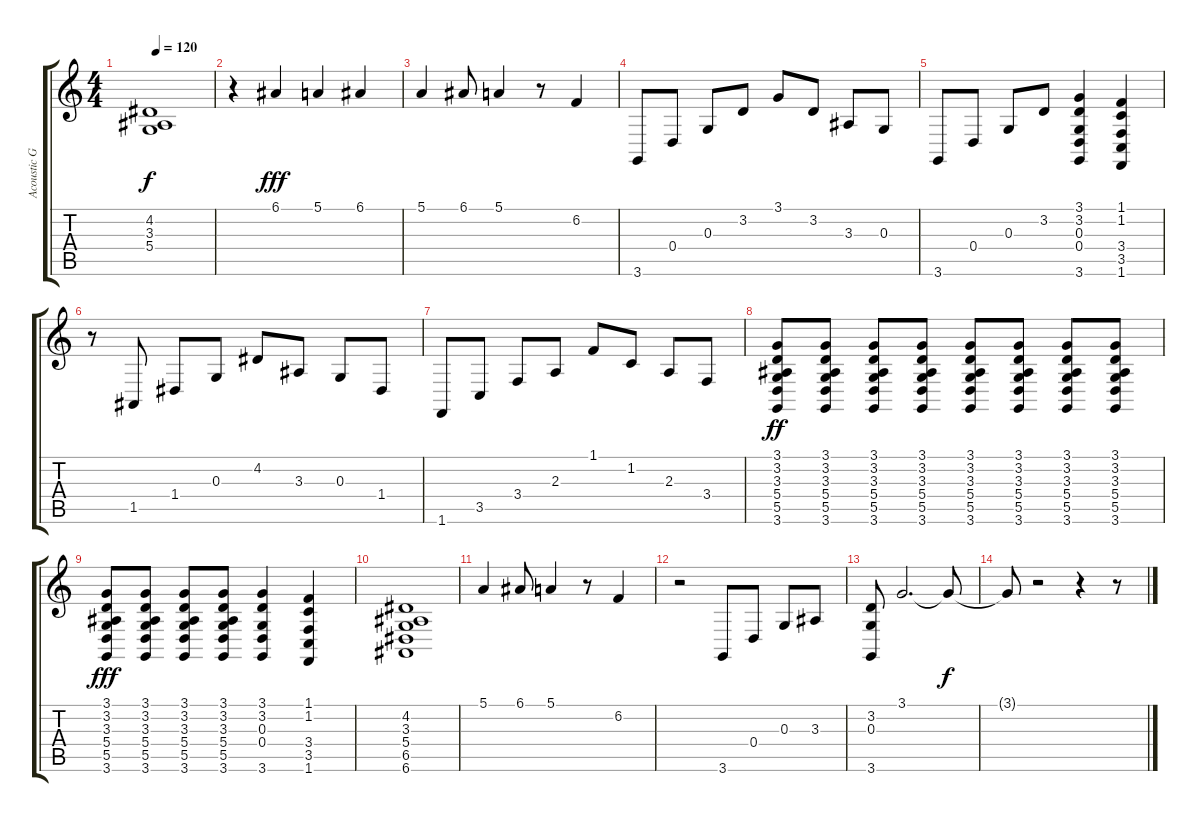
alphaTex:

\track ("Acoustic Grand Piano" "Acoustic G") {instrument acousticgrandpiano}
\staff {score tabs}
\tuning (E4 B3 G3 D3 A2 E2) {hide}
\ts (4 4)
\tempo 120
\clef g2
\ks c
(4.2{t} 3.3{t} 5.4{t}).1{dy f} |
r.4 6.1.4{dy fff} 5.1.4 6.1.4 |
5.1.4 6.1.8 5.1.4 r.8 6.2.4 |
3.6.8 0.4.8 0.3.8 3.2.8 3.1.8 3.2.8 3.3.8 0.3.8 |
3.6.8 0.4.8 0.3.8 3.2.8 (3.1 3.2 0.3 0.4 3.6).4 (1.1 1.2 3.4 3.5 1.6).4 |
r.8 1.5.8 1.4.8 0.3.8 4.2.8 3.3.8 0.3.8 1.4.8 |
1.6.8 3.5.8 3.4.8 2.3.8 1.1.8 1.2.8 2.3.8 3.4.8 |
(3.1 3.2 3.3 5.4 5.5 3.6).8{dy ff} (3.1 3.2 3.3 5.4 5.5 3.6).8 (3.1 3.2 3.3 5.4 5.5 3.6).8 (3.1 3.2 3.3 5.4 5.5 3.6).8 (3.1 3.2 3.3 5.4 5.5 3.6).8 (3.1 3.2 3.3 5.4 5.5 3.6).8 (3.1 3.2 3.3 5.4 5.5 3.6).8 (3.1 3.2 3.3 5.4 5.5 3.6).8 |
(3.1 3.2 3.3 5.4 5.5 3.6).8{dy fff} (3.1 3.2 3.3 5.4 5.5 3.6).8 (3.1 3.2 3.3 5.4 5.5 3.6).8 (3.1 3.2 3.3 5.4 5.5 3.6).8 (3.1 3.2 0.3 0.4 3.6).4 (1.1 1.2 3.4 3.5 1.6).4 |
(4.2 3.3 5.4 6.5 6.6).1 |
5.1.4 6.1.8 5.1.4 r.8 6.2.4 |
r.2 3.6.8 0.4.8 0.3.8 3.3.8 |
(3.2 0.3 3.6).8 3.1.2{d} 3.1{t}.8{dy f} |
3.1{t}.8 r.2 r.4 r.8
